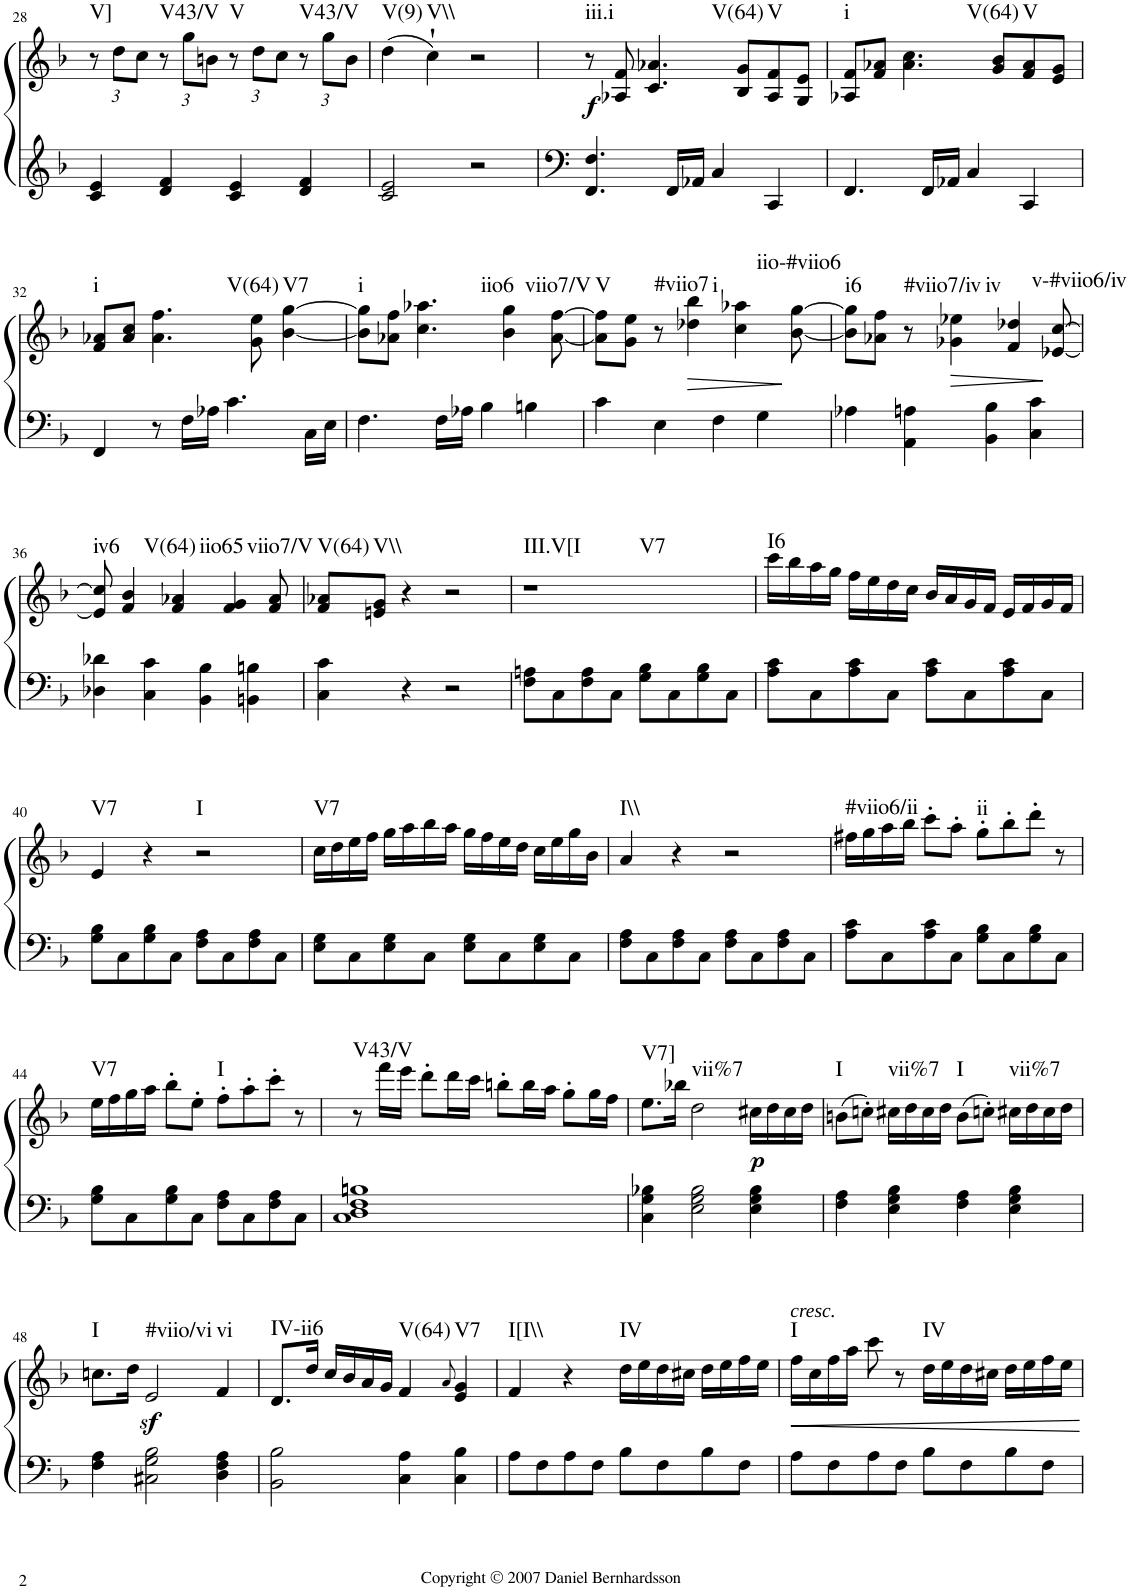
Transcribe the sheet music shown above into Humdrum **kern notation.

**kern	**kern	**dynam	**harte
*part1	*part1	*part1	*part1
*staff2	*staff1	*staff1/2	*
*I"Piano	*	*	*
*I'Pno.	*	*	*
!!LO:PB:g=z
*clefG2	*clefG2	*	*
*k[b-]	*k[b-]	*	*
*F:	*F:	*	*
*M4/4	*M4/4	*	*
*met(c)	*met(c)	*	*
*	*Xbrackettup	*	*
=28	=28	=28	=28
!	!	!	!LO:H:kt=V]
4c/ 4e/	12r	.	N
.	12dd\L	.	.
.	12cc\J	.	.
!	!	!	!LO:H:kt=V43/V
4d/ 4f/	12r	.	N
.	12gg\L	.	.
.	12bn\J	.	.
!	!	!	!LO:H:kt=V
4c/ 4e/	12r	.	N
.	12dd\L	.	.
.	12cc\J	.	.
!	!	!	!LO:H:kt=V43/V
4d/ 4f/	12r	.	N
.	12gg\L	.	.
.	12b\J	.	.
=29	=29	=29	=29
!	!	!	!LO:H:kt=V(9)
2c/ 2e/	(4dd\	.	N
!	!	!	!LO:H:kt=V\\
.	4cc`\)	.	N
2r	2r	.	.
=30	=30	=30	=30
!	!	!LO:DY:b	!LO:H:kt=iii.i
4.FF/ 4.F/	8r	f	N
.	8A-X/ 8f/	.	.
!	!	!	!LO:H:kt=V(64)
.	4.c/ 4.a-X/	.	N
16FF/LL	.	.	.
16AA-X/JJ	.	.	.
4C/	.	.	.
.	8B-/ 8g/L	.	.
!	!	!	!LO:H:kt=V
4CC/	8A-/ 8f/	.	N
.	8G/ 8e/J	.	.
=31	=31	=31	=31
!	!	!	!LO:H:kt=i
4.FF/	8A-X/ 8f/L	.	N
.	8f/ 8a-X/J	.	.
!	!	!	!LO:H:kt=V(64)
.	4.a-\ 4.cc\	.	N
16FF/LL	.	.	.
16AA-X/JJ	.	.	.
4C/	.	.	.
.	8g/ 8b-/L	.	.
!	!	!	!LO:H:kt=V
4CC/	8f/ 8a-/	.	N
.	8e/ 8g/J	.	.
!!LO:LB:g=z
=32	=32	=32	=32
!	!	!	!LO:H:kt=i
4FF/	8f/ 8a-X/L	.	N
.	8a-/ 8cc/J	.	.
!	!	!	!LO:H:kt=V(64)
8r	4.a-\ 4.ff\	.	N
16F\LL	.	.	.
16A-X\JJ	.	.	.
4.c\	.	.	.
.	8g\ 8ee\	.	.
!	!	!	!LO:H:kt=V7
.	[<4b-\ [>4gg\	.	N
16C\LL	.	.	.
16E\JJ	.	.	.
=33	=33	=33	=33
!	!	!	!LO:H:kt=i
4.F\	8b-\] 8gg\]L	.	N
.	8a-X\ 8ff\J	.	.
!	!	!	!LO:H:kt=iio6
.	4.cc\ 4.aa-X\	.	N
16F\LL	.	.	.
16A-X\JJ	.	.	.
4B-\	.	.	.
!	!	!	!LO:H:kt=viio7/V
.	4b-\ 4gg\	.	N
4Bn\	.	.	.
.	[<8a-\ [>8ff\	.	.
=34	=34	=34	=34
!	!	!	!LO:H:kt=V
4c\	8a-\] 8ff\]L	.	N
.	8g\ 8ee\J	.	.
!	!	!	!LO:H:kt=#viio7
4E\	8r	.	N
!	!	!LO:HP:b	!LO:H:kt=i
.	4dd-X\ 4bb-\	>	N
4F\	.	.	.
!	!	!	!LO:H:kt=iio-#viio6
.	4cc\ 4aa-X\	.	N
4G\	.	.	.
.	[<8b-\ [>8gg\	]	.
=35	=35	=35	=35
!	!	!	!LO:H:kt=i6
4A-X\	8b-\] 8gg\]L	.	N
.	8a-X\ 8ff\J	.	.
!	!	!	!LO:H:kt=#viio7/iv
4AA\ 4An\	8r	.	N
!	!	!LO:HP:b	!LO:H:kt=iv
.	4g-X\ 4ee-X\	>	N
4BB-\ 4B-\	.	.	.
!	!	!	!LO:H:kt=v-#viio6/iv
.	4f/ 4dd-X/	.	N
4C\ 4c\	.	.	.
.	[<8e-X/ [>8cc/	]	.
!!LO:LB:g=z
=36	=36	=36	=36
!	!	!	!LO:H:kt=iv6
4D-X\ 4d-X\	8e-/] 8cc/]	.	N
!	!	!	!LO:H:kt=V(64)
.	4f/ 4b-/	.	N
4C\ 4c\	.	.	.
!	!	!	!LO:H:kt=iio65
.	4f/ 4a-X/	.	N
4BB-\ 4B-\	.	.	.
!	!	!	!LO:H:kt=viio7/V
.	4f/ 4g/	.	N
4BBn\ 4Bn\	.	.	.
.	8f/ 8a-/	.	.
=37	=37	=37	=37
!	!	!	!LO:H:kt=V(64)
4C\ 4c\	8f/ 8a-X/L	.	N
!	!	!	!LO:H:kt=V\\
.	8en/ 8g/J	.	N
4r	4r	.	.
2r	2r	.	.
=38	=38	=38	=38
!	!	!	!LO:H:n=1:kt=III.V[I
!	!	!	!LO:H:n=2:kt=V7
8F\ 8An\L	1r	.	N N
8C\	.	.	.
8F\ 8A\	.	.	.
8C\J	.	.	.
8G\ 8B-\L	.	.	.
8C\	.	.	.
8G\ 8B-\	.	.	.
8C\J	.	.	.
=39	=39	=39	=39
!	!	!	!LO:H:kt=I6
8A\ 8c\L	16ccc\LL	.	N
.	16bb-\	.	.
8C\	16aa\	.	.
.	16gg\JJ	.	.
8A\ 8c\	16ff\LL	.	.
.	16ee\	.	.
8C\J	16dd\	.	.
.	16cc\JJ	.	.
8A\ 8c\L	16b-/LL	.	.
.	16a/	.	.
8C\	16g/	.	.
.	16f/JJ	.	.
8A\ 8c\	16e/LL	.	.
.	16f/	.	.
8C\J	16g/	.	.
.	16f/JJ	.	.
!!LO:LB:g=z
=40	=40	=40	=40
!	!	!	!LO:H:kt=V7
8G\ 8B-\L	4e/	.	N
8C\	.	.	.
8G\ 8B-\	4r	.	.
8C\J	.	.	.
!	!	!	!LO:H:kt=I
8F\ 8A\L	2r	.	N
8C\	.	.	.
8F\ 8A\	.	.	.
8C\J	.	.	.
=41	=41	=41	=41
!	!	!	!LO:H:kt=V7
8E\ 8G\L	16cc\LL	.	N
.	16dd\	.	.
8C\	16ee\	.	.
.	16ff\JJ	.	.
8E\ 8G\	16gg\LL	.	.
.	16aa\	.	.
8C\J	16bb-\	.	.
.	16aa\JJ	.	.
8E\ 8G\L	16gg\LL	.	.
.	16ff\	.	.
8C\	16ee\	.	.
.	16dd\JJ	.	.
8E\ 8G\	16cc\LL	.	.
.	16ee\	.	.
8C\J	16gg\	.	.
.	16b-\JJ	.	.
=42	=42	=42	=42
!	!	!	!LO:H:kt=I\\
8F\ 8A\L	4a/	.	N
8C\	.	.	.
8F\ 8A\	4r	.	.
8C\J	.	.	.
8F\ 8A\L	2r	.	.
8C\	.	.	.
8F\ 8A\	.	.	.
8C\J	.	.	.
=43	=43	=43	=43
!	!	!	!LO:H:kt=#viio6/ii
8A\ 8c\L	16ff#X\LL	.	N
.	16gg\	.	.
8C\	16aa\	.	.
.	16bb-\JJ	.	.
8A\ 8c\	8ccc'\L	.	.
8C\J	8aa'\J	.	.
!	!	!	!LO:H:kt=ii
8G\ 8B-\L	8gg'\L	.	N
8C\	8bb-'\	.	.
8G\ 8B-\	8ddd'\J	.	.
8C\J	8r	.	.
!!LO:LB:g=z
=44	=44	=44	=44
!	!	!	!LO:H:kt=V7
8G\ 8B-\L	16ee\LL	.	N
.	16ff\	.	.
8C\	16gg\	.	.
.	16aa\JJ	.	.
8G\ 8B-\	8bb-'\L	.	.
8C\J	8ee'\J	.	.
!	!	!	!LO:H:kt=I
8F\ 8A\L	8ff'\L	.	N
8C\	8aa'\	.	.
8F\ 8A\	8ccc'\J	.	.
8C\J	8r	.	.
=45	=45	=45	=45
!	!	!	!LO:H:kt=V43/V
1C 1D 1F 1Bn	8r	.	N
.	16fff\LL	.	.
.	16eee\JJ	.	.
.	8ddd'\L	.	.
.	16ddd\L	.	.
.	16ccc\JJ	.	.
.	8bbn'\L	.	.
.	16bb\L	.	.
.	16aa\JJ	.	.
.	8gg'\L	.	.
.	16gg\L	.	.
.	16ff\JJ	.	.
=46	=46	=46	=46
!	!	!	!LO:H:kt=V7]
4C\ 4G\ 4B-X\	8.ee\L	.	N
.	16bb-X\Jk	.	.
!	!	!	!LO:H:kt=vii%7
2E\ 2G\ 2B-\	2dd\	.	N
!	!	!LO:DY:b	!
4E\ 4G\ 4B-\	16cc#X\LL	p	.
.	16dd\	.	.
.	16cc#\	.	.
.	16dd\JJ	.	.
=47	=47	=47	=47
!	!	!	!LO:H:kt=I
4F\ 4A\	(8bn\L	.	N
.	8ccn'\J)	.	.
!	!	!	!LO:H:kt=vii%7
4E\ 4G\ 4B-\	16cc#X\LL	.	N
.	16dd\	.	.
.	16cc#\	.	.
.	16dd\JJ	.	.
!	!	!	!LO:H:kt=I
4F\ 4A\	(8b\L	.	N
.	8ccn'\J)	.	.
!	!	!	!LO:H:kt=vii%7
4E\ 4G\ 4B-\	16cc#X\LL	.	N
.	16dd\	.	.
.	16cc#\	.	.
.	16dd\JJ	.	.
!!LO:LB:g=z
=48	=48	=48	=48
!	!	!	!LO:H:kt=I
4F\ 4A\	8.ccn\L	.	N
.	16dd\Jk	.	.
!	!	!LO:DY:b	!LO:H:kt=#viio/vi
2C#X\ 2G\ 2B-\	2e/	sf	N
!	!	!	!LO:H:kt=vi
4D\ 4F\ 4A\	4f/	.	N
=49	=49	=49	=49
!	!	!	!LO:H:kt=IV-ii6
2BB-\ 2B-\	8.d/L	.	N
.	16dd/Jk	.	.
.	16cc/LL	.	.
.	16b-/	.	.
.	16a/	.	.
.	16g/JJ	.	.
!	!	!	!LO:H:kt=V(64)
4C\ 4A\	4f/	.	N
.	8qa/	.	.
!	!	!	!LO:H:kt=V7
4C\ 4B-\	4e/ 4g/	.	N
=50	=50	=50	=50
!	!	!	!LO:H:kt=I[I\\
8A\L	4f/	.	N
8F\	.	.	.
8A\	4r	.	.
8F\J	.	.	.
!	!	!	!LO:H:kt=IV
8B-\L	16dd\LL	.	N
.	16ee\	.	.
8F\	16dd\	.	.
.	16cc#X\JJ	.	.
8B-\	16dd\LL	.	.
.	16ee\	.	.
8F\J	16ff\	.	.
.	16ee\JJ	.	.
=51	=51	=51	=51
!	!LO:TX:a:i:t=cresc.	!	!LO:H:kt=I
8A\L	16ff\LL	.	N
.	16cc\	.	.
8F\	16ff\	.	.
.	16aa\JJ	.	.
8A\	8ccc\	.	.
8F\J	8r	.	.
!	!	!	!LO:H:kt=IV
8B-\L	16dd\LL	.	N
.	16ee\	.	.
8F\	16dd\	.	.
.	16cc#X\JJ	.	.
8B-\	16dd\LL	.	.
.	16ee\	.	.
8F\J	16ff\	.	.
.	16ee\JJ	.	.
=	=	=	=
*-	*-	*-	*-
